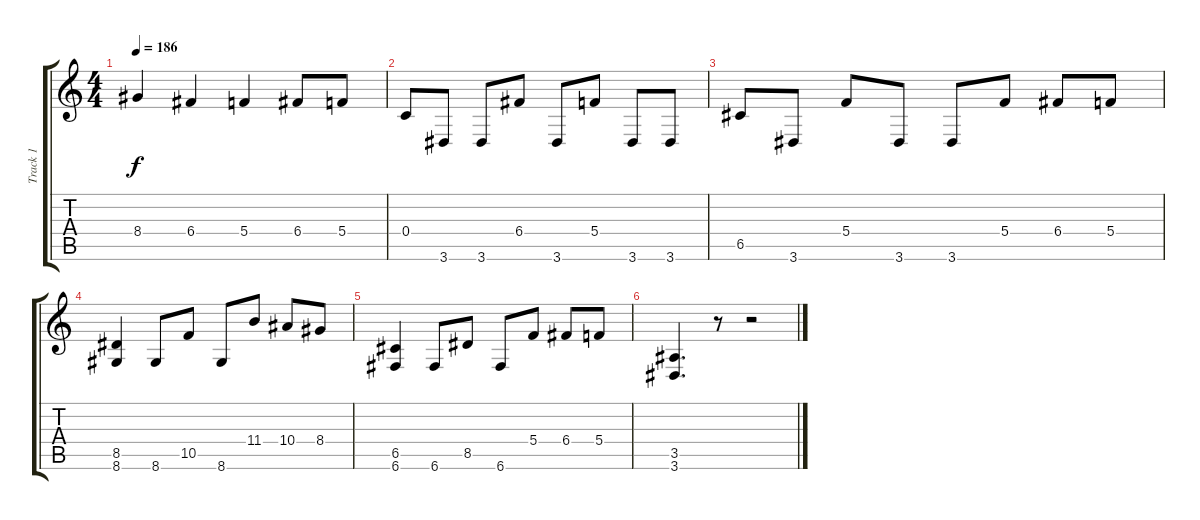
\track ("Track 1" "Track 1") {mute instrument distortionguitar}
\staff {score tabs}
\tuning (D4 A3 F3 C3 G2 C2) {hide}
\ts (4 4)
\tempo 186
\clef g2
\ks c
8.4.4{dy f} 6.4.4 5.4.4 6.4.8 5.4.8 |
0.4.8 3.6.8 3.6.8 6.4.8 3.6.8 5.4.8 3.6.8 3.6.8 |
6.5.8 3.6.8 5.4.8 3.6.8 3.6.8 5.4.8 6.4.8 5.4.8 |
(8.5 8.6).4 8.6.8 10.5.8 8.6.8 11.4.8 10.4.8 8.4.8 |
(6.5 6.6).4 6.6.8 8.5.8 6.6.8 5.4.8 6.4.8 5.4.8 |
(3.5 3.6).4{d} r.8 r.2
